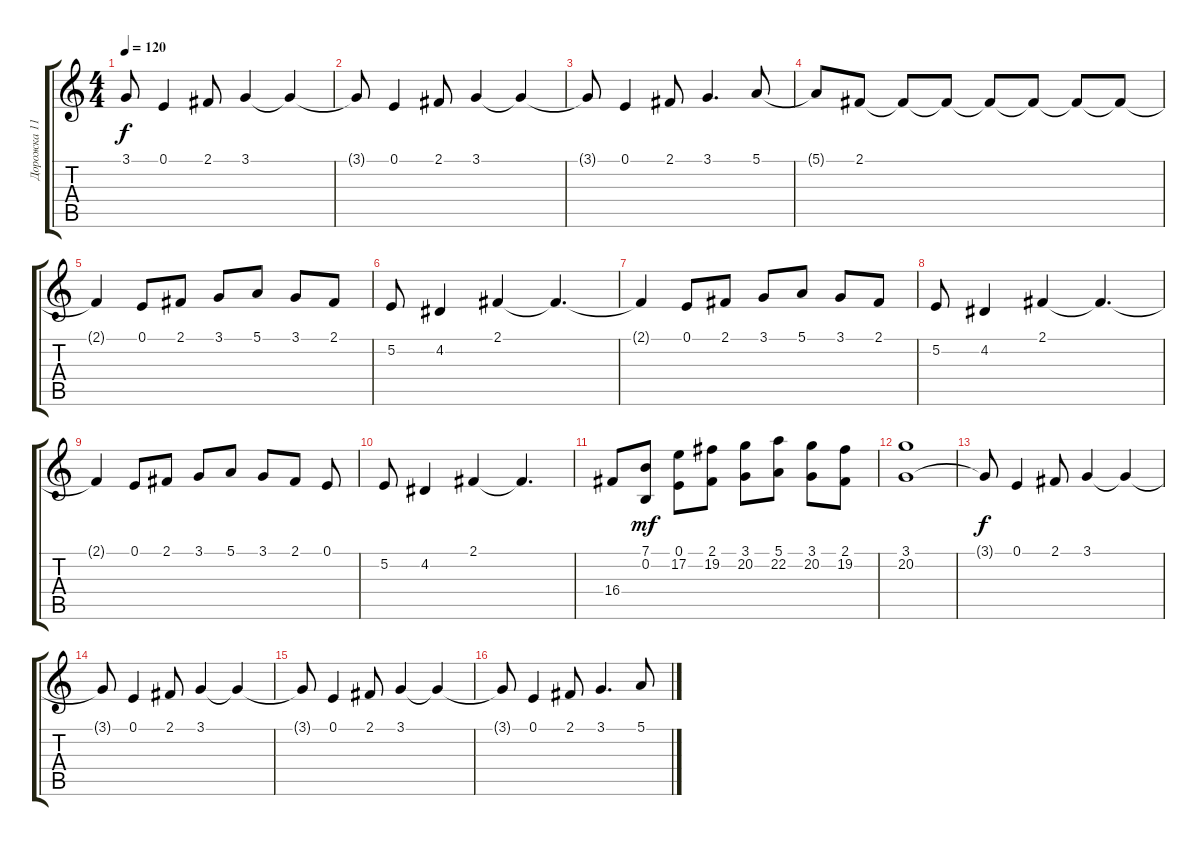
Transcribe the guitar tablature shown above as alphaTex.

\track ("Дорожка 11" "Дорожка 11") {instrument pizzicatostrings}
\staff {score tabs}
\tuning (E4 B3 G3 D3 A2 E2) {hide}
\ts (4 4)
\tempo 120
\clef g2
\ks c
3.1{t}.8{dy f} 0.1.4 2.1.8 3.1.4 3.1{t}.4 |
3.1{t}.8 0.1.4 2.1.8 3.1.4 3.1{t}.4 |
3.1{t}.8 0.1.4 2.1.8 3.1.4{d} 5.1.8 |
5.1{t}.8 2.1.8 2.1{t}.8 2.1{t}.8 2.1{t}.8 2.1{t}.8 2.1{t}.8 2.1{t}.8 |
2.1{t}.4 0.1.8 2.1.8 3.1.8 5.1.8 3.1.8 2.1.8 |
5.2.8 4.2.4 2.1.4 2.1{t}.4{d} |
2.1{t}.4 0.1.8 2.1.8 3.1.8 5.1.8 3.1.8 2.1.8 |
5.2.8 4.2.4 2.1.4 2.1{t}.4{d} |
2.1{t}.4 0.1.8 2.1.8 3.1.8 5.1.8 3.1.8 2.1.8 0.1.8 |
5.2.8 4.2.4 2.1.4 2.1{t}.4{d} |
16.4.8 (7.1 0.2).8{dy mf instrument stringensemble1} (0.1 17.2).8 (2.1 19.2).8 (3.1 20.2).8 (5.1 22.2).8 (3.1 20.2).8 (2.1 19.2).8 |
(3.1 20.2).1 |
3.1{t}.8{dy f} 0.1.4{instrument pizzicatostrings} 2.1.8 3.1.4 3.1{t}.4 |
3.1{t}.8 0.1.4 2.1.8 3.1.4 3.1{t}.4 |
3.1{t}.8 0.1.4 2.1.8 3.1.4 3.1{t}.4 |
3.1{t}.8 0.1.4 2.1.8 3.1.4{d} 5.1.8
